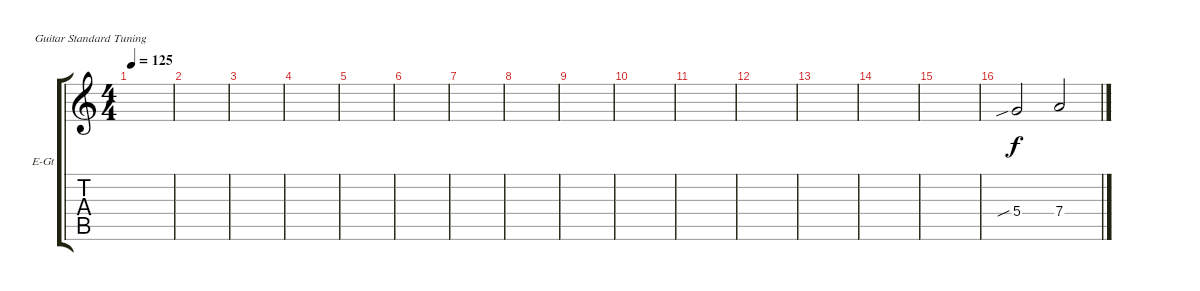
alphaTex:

\defaultSystemsLayout 4
\bracketExtendMode groupsimilarinstruments
\firstSystemTrackNameOrientation horizontal
\otherSystemsTrackNameOrientation horizontal
\track ("Rhythm Distortion" "E-Gt") {instrument distortionguitar}
\staff {score tabs}
\tuning (E4 B3 G3 D3 A2 E2)
\ts (4 4)
\tempo 125
\clef g2
\ks c
|
|
|
|
|
|
|
|
|
|
|
|
|
|
|
5.4{sib}.2 7.4.2
